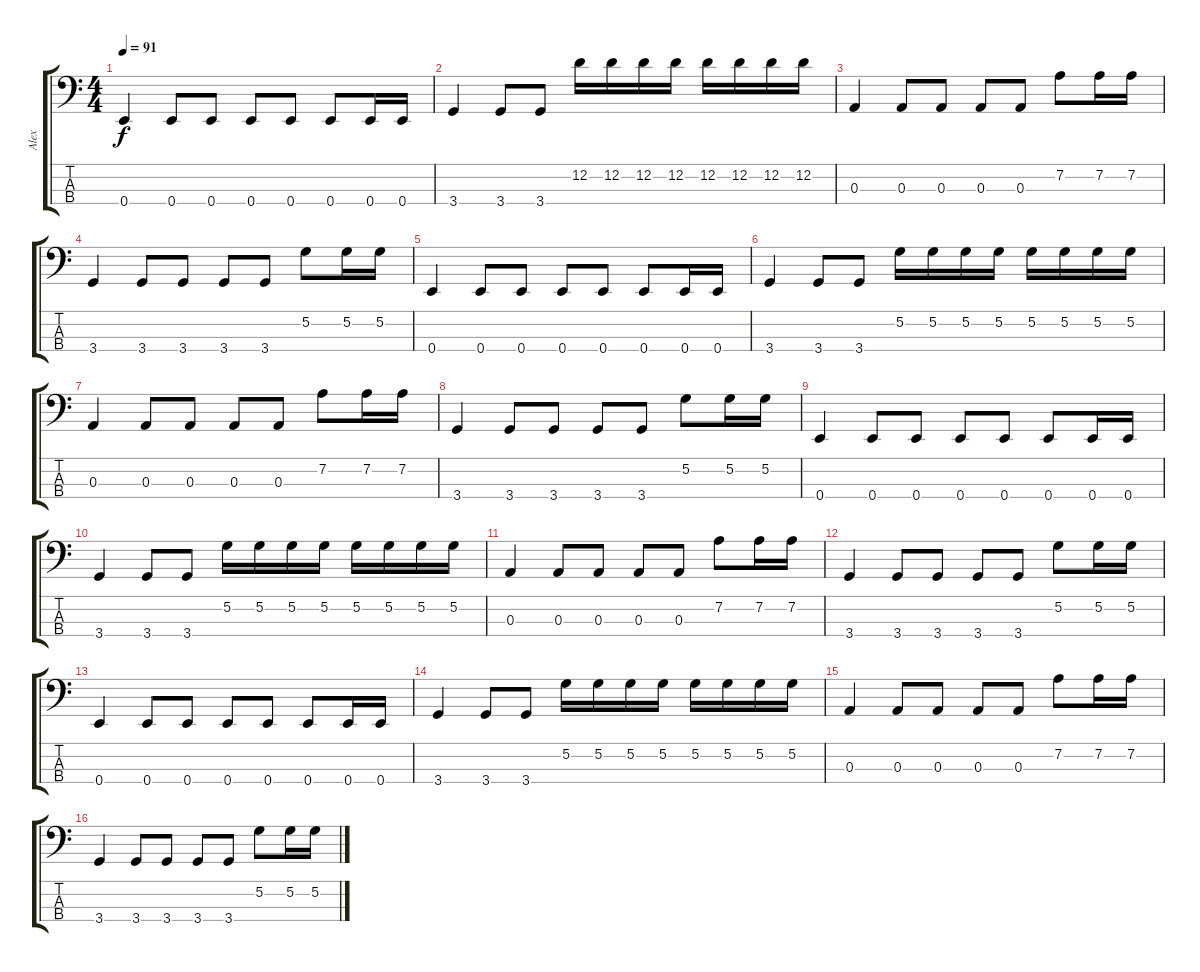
\track ("Alex" "Alex") {instrument electricbassfinger}
\staff {score tabs}
\tuning (G2 D2 A1 E1) {hide}
\ts (4 4)
\tempo 91
\clef f4
\ks c
0.4.4{dy f} 0.4.8 0.4.8 0.4.8 0.4.8 0.4.8 0.4.16 0.4.16 |
3.4.4 3.4.8 3.4.8 12.2.16 12.2.16 12.2.16 12.2.16 12.2.16 12.2.16 12.2.16 12.2.16 |
0.3.4 0.3.8 0.3.8 0.3.8 0.3.8 7.2.8 7.2.16 7.2.16 |
3.4.4 3.4.8 3.4.8 3.4.8 3.4.8 5.2.8 5.2.16 5.2.16 |
0.4.4 0.4.8 0.4.8 0.4.8 0.4.8 0.4.8 0.4.16 0.4.16 |
3.4.4 3.4.8 3.4.8 5.2.16 5.2.16 5.2.16 5.2.16 5.2.16 5.2.16 5.2.16 5.2.16 |
0.3.4 0.3.8 0.3.8 0.3.8 0.3.8 7.2.8 7.2.16 7.2.16 |
3.4.4 3.4.8 3.4.8 3.4.8 3.4.8 5.2.8 5.2.16 5.2.16 |
0.4.4 0.4.8 0.4.8 0.4.8 0.4.8 0.4.8 0.4.16 0.4.16 |
3.4.4 3.4.8 3.4.8 5.2.16 5.2.16 5.2.16 5.2.16 5.2.16 5.2.16 5.2.16 5.2.16 |
0.3.4 0.3.8 0.3.8 0.3.8 0.3.8 7.2.8 7.2.16 7.2.16 |
3.4.4 3.4.8 3.4.8 3.4.8 3.4.8 5.2.8 5.2.16 5.2.16 |
0.4.4 0.4.8 0.4.8 0.4.8 0.4.8 0.4.8 0.4.16 0.4.16 |
3.4.4 3.4.8 3.4.8 5.2.16 5.2.16 5.2.16 5.2.16 5.2.16 5.2.16 5.2.16 5.2.16 |
0.3.4 0.3.8 0.3.8 0.3.8 0.3.8 7.2.8 7.2.16 7.2.16 |
3.4.4 3.4.8 3.4.8 3.4.8 3.4.8 5.2.8 5.2.16 5.2.16
